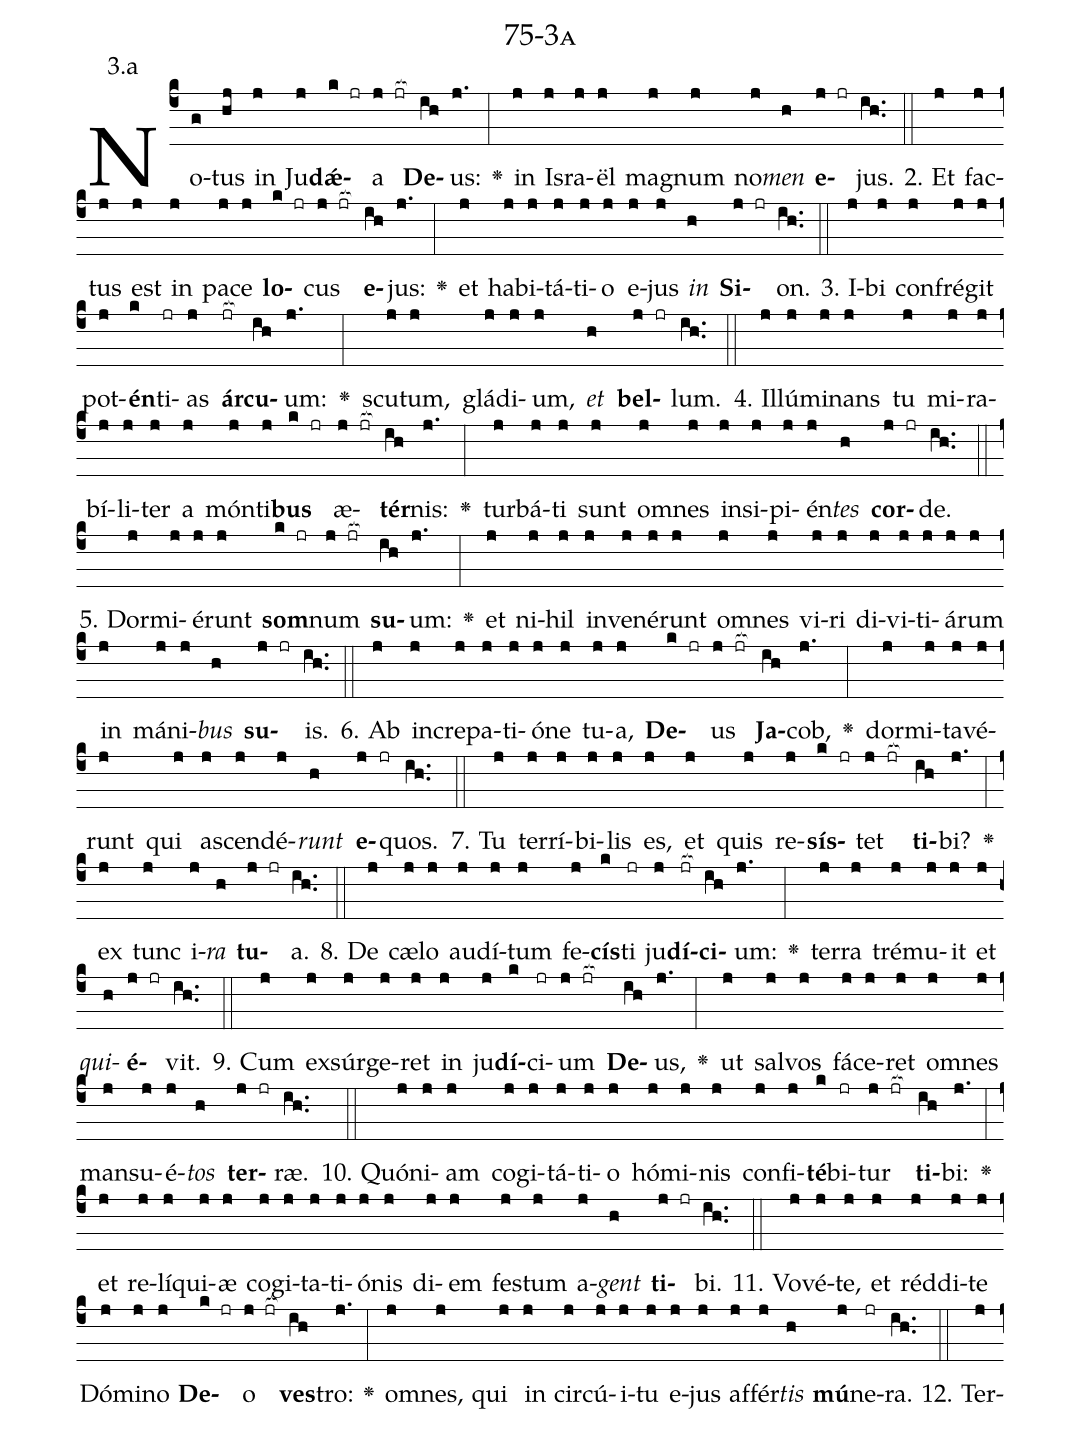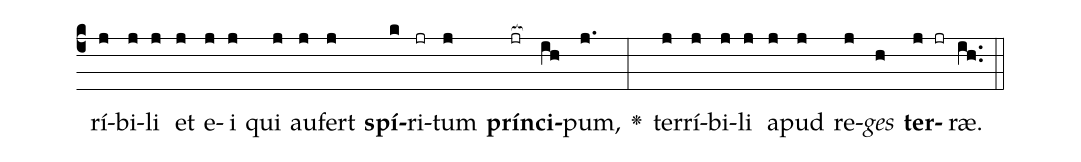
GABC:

name: 75-3a;
annotation: 3.a;
%%
(c4)No(g)tus(hj) in(j) Ju(j)<b>dǽ</b>(k jr)a(j jr[ocb:1{]) <b>De</b>(ih[ocb:0}])us:(j.) <v>\greheightstar</v>(:) in(j) Is(j)ra(j)ël(j) ma(j)gnum(j) no(j)<i>men</i>(h) <b>e</b>(j jr)jus.(ih..) (::)
2. Et(j) fac(j)tus(j) est(j) in(j) pa(j)ce(j) <b>lo</b>(k jr)cus(j jr[ocb:1{]) <b>e</b>(ih[ocb:0}])jus:(j.) <v>\greheightstar</v>(:) et(j) ha(j)bi(j)tá(j)ti(j)o(j) e(j)jus(j) <i>in</i>(h) <b>Si</b>(j jr)on.(ih..) (::)
3. I(j)bi(j) con(j)fré(j)git(j) pot(j)<b>én</b>(k)ti(jr)as(j) <b>ár</b>(jr[ocb:1{])<b>cu</b>(ih[ocb:0}])um:(j.) <v>\greheightstar</v>(:) scu(j)tum,(j) glá(j)di(j)um,(j) <i>et</i>(h) <b>bel</b>(j jr)lum.(ih..) (::)
4. Il(j)lú(j)mi(j)nans(j) tu(j) mi(j)ra(j)bí(j)li(j)ter(j) a(j) món(j)ti(j)<b>bus</b>(k jr) æ(j jr[ocb:1{])<b>tér</b>(ih[ocb:0}])nis:(j.) <v>\greheightstar</v>(:) tur(j)bá(j)ti(j) sunt(j) om(j)nes(j) in(j)si(j)pi(j)én(j)<i>tes</i>(h) <b>cor</b>(j jr)de.(ih..) (::)
5. Dor(j)mi(j)é(j)runt(j) <b>som</b>(k jr)num(j jr[ocb:1{]) <b>su</b>(ih[ocb:0}])um:(j.) <v>\greheightstar</v>(:) et(j) ni(j)hil(j) in(j)ve(j)né(j)runt(j) om(j)nes(j) vi(j)ri(j) di(j)vi(j)ti(j)á(j)rum(j) in(j) má(j)ni(j)<i>bus</i>(h) <b>su</b>(j jr)is.(ih..) (::)
6. Ab(j) in(j)cre(j)pa(j)ti(j)ó(j)ne(j) tu(j)a,(j) <b>De</b>(k jr)us(j jr[ocb:1{]) <b>Ja</b>(ih[ocb:0}])cob,(j.) <v>\greheightstar</v>(:) dor(j)mi(j)ta(j)vé(j)runt(j) qui(j) a(j)scen(j)dé(j)<i>runt</i>(h) <b>e</b>(j jr)quos.(ih..) (::)
7. Tu(j) ter(j)rí(j)bi(j)lis(j) es,(j) et(j) quis(j) re(j)<b>sís</b>(k jr)tet(j jr[ocb:1{]) <b>ti</b>(ih[ocb:0}])bi?(j.) <v>\greheightstar</v>(:) ex(j) tunc(j) i(j)<i>ra</i>(h) <b>tu</b>(j jr)a.(ih..) (::)
8. De(j) cæ(j)lo(j) au(j)dí(j)tum(j) fe(j)<b>cís</b>(k)ti(jr) ju(j)<b>dí</b>(jr[ocb:1{])<b>ci</b>(ih[ocb:0}])um:(j.) <v>\greheightstar</v>(:) ter(j)ra(j) tré(j)mu(j)it(j) et(j) <i>qui</i>(h)<b>é</b>(j jr)vit.(ih..) (::)
9. Cum(j) ex(j)súr(j)ge(j)ret(j) in(j) ju(j)<b>dí</b>(k)ci(jr)um(j jr[ocb:1{]) <b>De</b>(ih[ocb:0}])us,(j.) <v>\greheightstar</v>(:) ut(j) sal(j)vos(j) fá(j)ce(j)ret(j) om(j)nes(j) man(j)su(j)é(j)<i>tos</i>(h) <b>ter</b>(j jr)ræ.(ih..) (::)
10. Quón(j)i(j)am(j) co(j)gi(j)tá(j)ti(j)o(j) hó(j)mi(j)nis(j) con(j)fi(j)<b>té</b>(k)bi(jr)tur(j jr[ocb:1{]) <b>ti</b>(ih[ocb:0}])bi:(j.) <v>\greheightstar</v>(:) et(j) re(j)lí(j)qui(j)æ(j) co(j)gi(j)ta(j)ti(j)ó(j)nis(j) di(j)em(j) fes(j)tum(j) a(j)<i>gent</i>(h) <b>ti</b>(j jr)bi.(ih..) (::)
11. Vo(j)vé(j)te,(j) et(j) réd(j)di(j)te(j) Dó(j)mi(j)no(j) <b>De</b>(k jr)o(j jr[ocb:1{]) <b>ves</b>(ih[ocb:0}])tro:(j.) <v>\greheightstar</v>(:) om(j)nes,(j) qui(j) in(j) cir(j)cú(j)i(j)tu(j) e(j)jus(j) af(j)fér(j)<i>tis</i>(h) <b>mú</b>(j)ne(jr)ra.(ih..) (::)
12. Ter(j)rí(j)bi(j)li(j) et(j) e(j)i(j) qui(j) au(j)fert(j) <b>spí</b>(k)ri(jr)tum(j) <b>prín</b>(jr[ocb:1{])<b>ci</b>(ih[ocb:0}])pum,(j.) <v>\greheightstar</v>(:) ter(j)rí(j)bi(j)li(j) a(j)pud(j) re(j)<i>ges</i>(h) <b>ter</b>(j jr)ræ.(ih..) (::)
